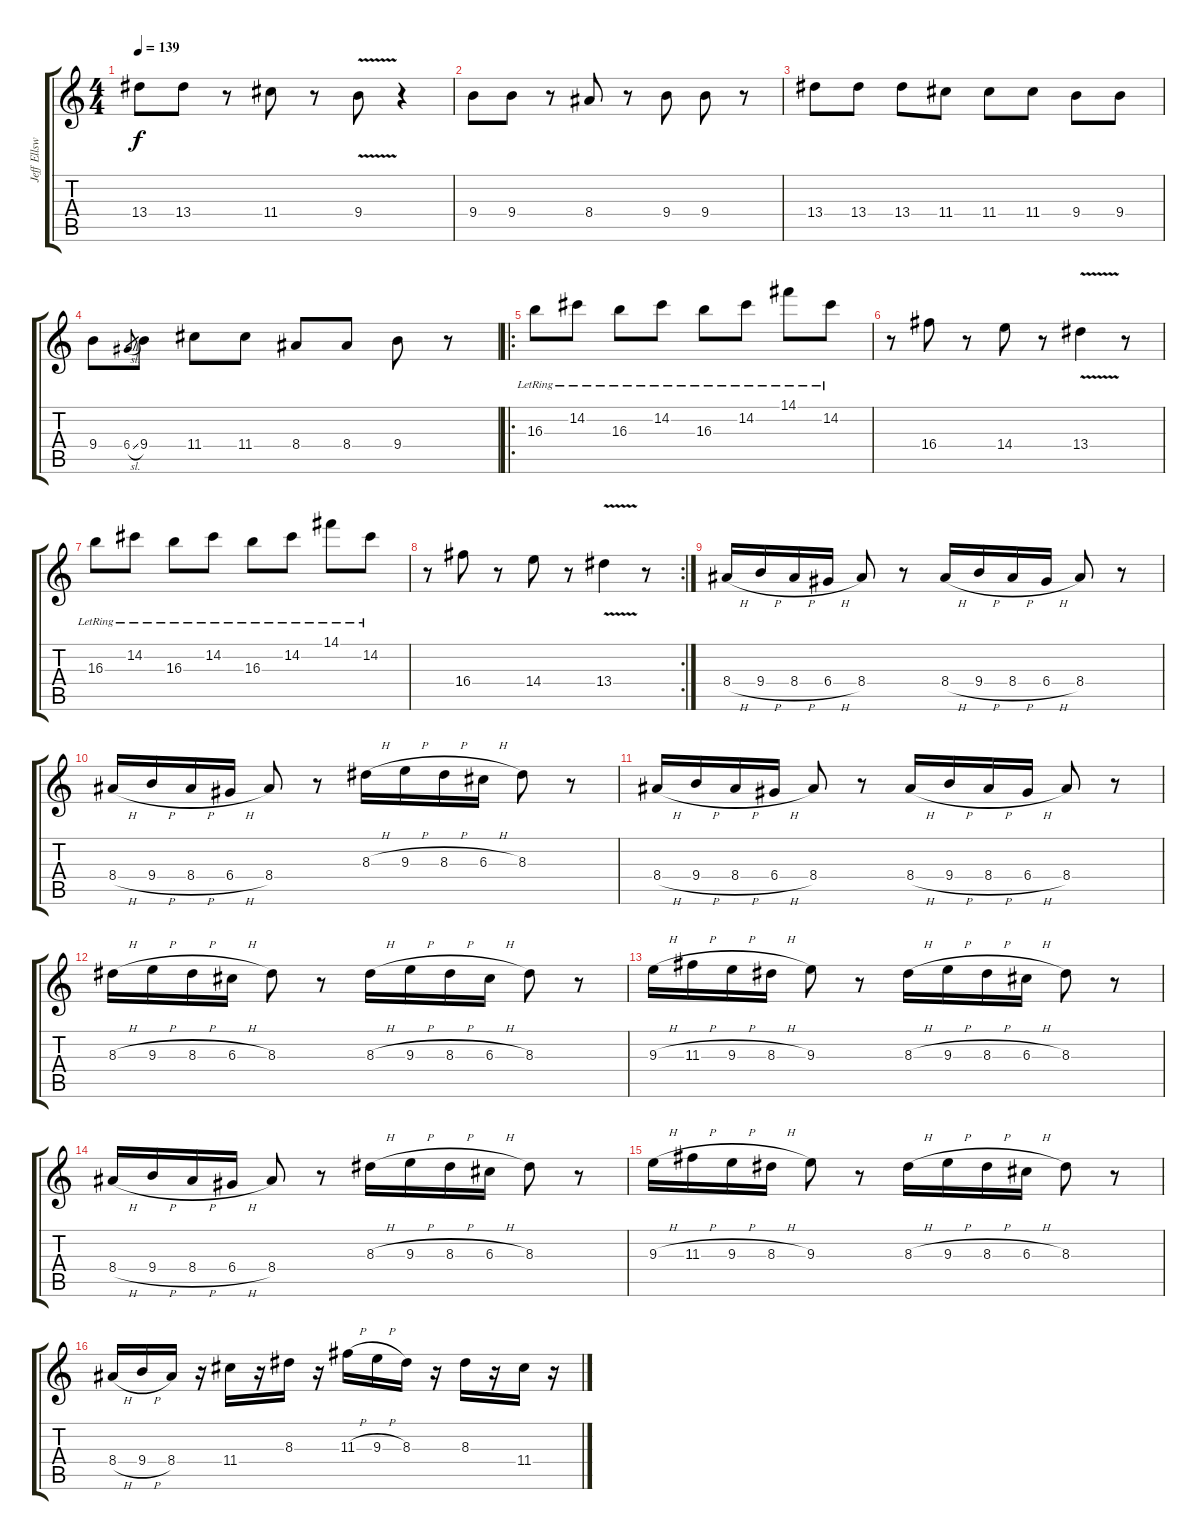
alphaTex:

\track ("Jeff Ellsworth" "Jeff Ellsw") {instrument overdrivenguitar}
\staff {score tabs}
\tuning (E4 B3 G3 D3 A2 E2) {hide}
\ts (4 4)
\tempo 139
\clef g2
\ks c
13.4.8{dy f} 13.4.8 r.8 11.4.8 r.8 9.4{v}.8 r.4 |
9.4.8 9.4.8 r.8 8.4.8 r.8 9.4.8 9.4.8 r.8 |
13.4.8 13.4.8 13.4.8 11.4.8 11.4.8 11.4.8 9.4.8 9.4.8 |
9.4.8 6.4{sl}.8{gr} 9.4.8 11.4.8 11.4.8 8.4.8 8.4.8 9.4.8 r.8 |
\ro
16.3{lr}.8 14.2{lr}.8 16.3{lr}.8 14.2{lr}.8 16.3{lr}.8 14.2{lr}.8 14.1{lr}.8 14.2{lr}.8 |
r.8 16.4.8 r.8 14.4.8 r.8 13.4{v}.4 r.8 |
16.3{lr}.8 14.2{lr}.8 16.3{lr}.8 14.2{lr}.8 16.3{lr}.8 14.2{lr}.8 14.1{lr}.8 14.2{lr}.8 |
\rc 2
r.8 16.4.8 r.8 14.4.8 r.8 13.4{v}.4 r.8 |
8.4{h}.16 9.4{h}.16 8.4{h}.16 6.4{h}.16 8.4.8 r.8 8.4{h}.16 9.4{h}.16 8.4{h}.16 6.4{h}.16 8.4.8 r.8 |
8.4{h}.16 9.4{h}.16 8.4{h}.16 6.4{h}.16 8.4.8 r.8 8.3{h}.16 9.3{h}.16 8.3{h}.16 6.3{h}.16 8.3.8 r.8 |
8.4{h}.16 9.4{h}.16 8.4{h}.16 6.4{h}.16 8.4.8 r.8 8.4{h}.16 9.4{h}.16 8.4{h}.16 6.4{h}.16 8.4.8 r.8 |
8.3{h}.16 9.3{h}.16 8.3{h}.16 6.3{h}.16 8.3.8 r.8 8.3{h}.16 9.3{h}.16 8.3{h}.16 6.3{h}.16 8.3.8 r.8 |
9.3{h}.16 11.3{h}.16 9.3{h}.16 8.3{h}.16 9.3.8 r.8 8.3{h}.16 9.3{h}.16 8.3{h}.16 6.3{h}.16 8.3.8 r.8 |
8.4{h}.16 9.4{h}.16 8.4{h}.16 6.4{h}.16 8.4.8 r.8 8.3{h}.16 9.3{h}.16 8.3{h}.16 6.3{h}.16 8.3.8 r.8 |
9.3{h}.16 11.3{h}.16 9.3{h}.16 8.3{h}.16 9.3.8 r.8 8.3{h}.16 9.3{h}.16 8.3{h}.16 6.3{h}.16 8.3.8 r.8 |
8.4{h}.16 9.4{h}.16 8.4.16 r.16 11.4.16 r.16 8.3.16 r.16 11.3{h}.16 9.3{h}.16 8.3.16 r.16 8.3.16 r.16 11.4.16 r.16
